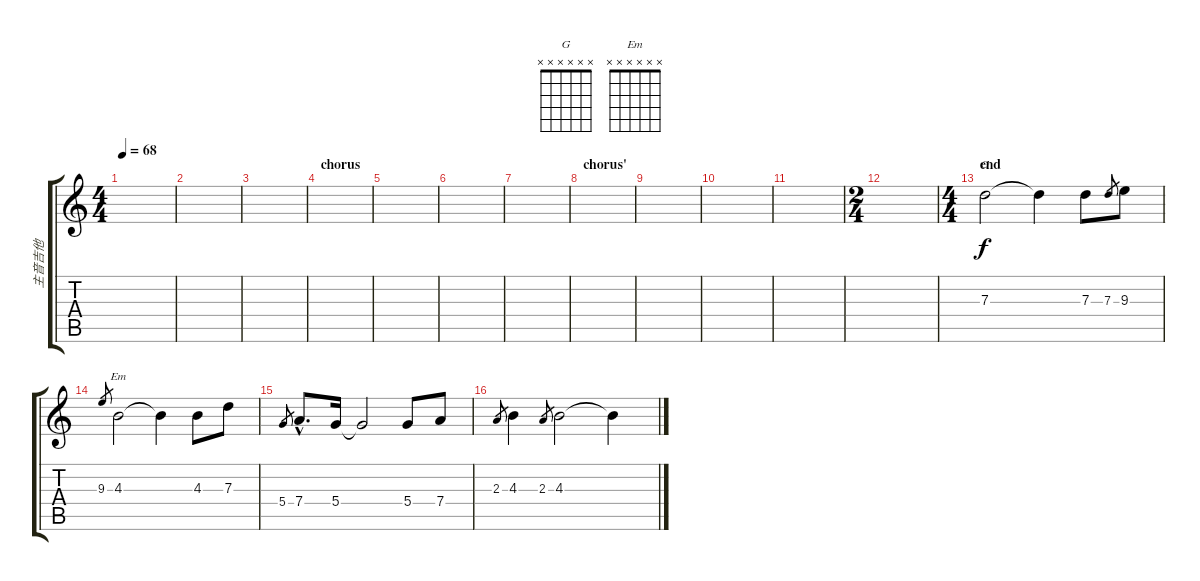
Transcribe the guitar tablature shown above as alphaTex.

\track ("主音吉他" "主音吉他") {instrument overdrivenguitar}
\staff {score tabs}
\tuning (E4 B3 G3 D3 A2 E2) {hide}
\chord ("G" x x x x x x) {firstfret 0}
\chord ("Em" x x x x x x) {firstfret 0}
\ts (4 4)
\tempo 68
\clef g2
\ks c
|
|
|
\section ("" "chorus")
|
|
|
|
\section ("" "chorus'")
|
|
|
|
\ts (2 4)
|
\ts (4 4)
\section ("" "end")
7.3.2{ch "G"} 7.3{t}.4 7.3.8 7.3.8{gr} 9.3.8 |
9.3.8{gr} 4.3.2{ch "Em"} 4.3{t}.4 4.3.8 7.3.8 |
5.4.8{gr} 7.4{hac}.8{d} 5.4.16 5.4{t}.2 5.4.8 7.4.8 |
2.3.8{gr} 4.3.4 2.3.8{gr} 4.3.2 4.3{t}.4
